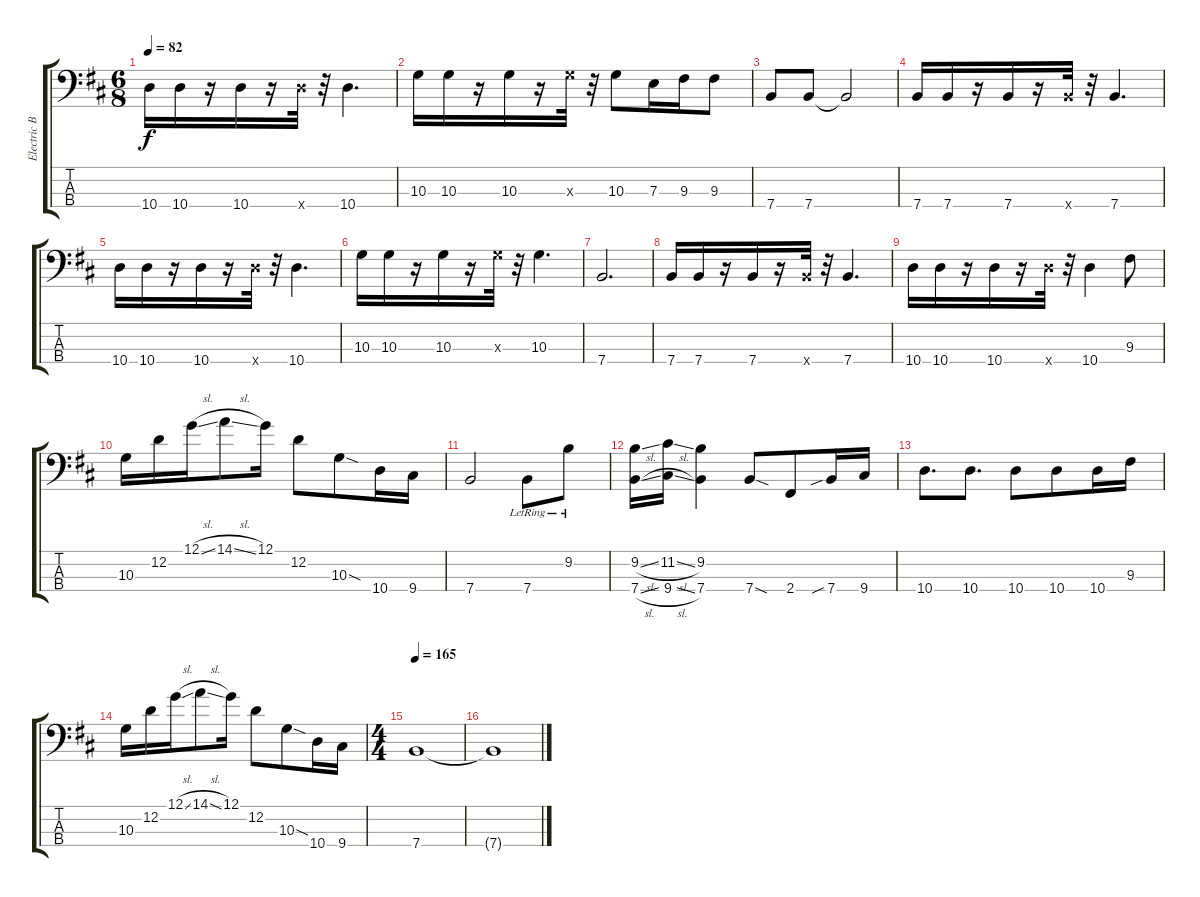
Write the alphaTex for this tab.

\track ("Electric Bass" "Electric B") {instrument electricbassfinger}
\staff {score tabs}
\tuning (G2 D2 A1 E1) {hide}
\ts (6 8)
\tempo 82
\clef f4
\ks d
10.4.16{dy f} 10.4.16 r.16 10.4.16 r.16 10.4{x}.32 r.32 10.4.4{d} |
10.3.16 10.3.16 r.16 10.3.16 r.16 10.3{x}.32 r.32 10.3.8 7.3.16 9.3.16 9.3.8 |
7.4.8 7.4.8 7.4{t}.2 |
7.4.16 7.4.16 r.16 7.4.16 r.16 7.4{x}.32 r.32 7.4.4{d} |
10.4.16 10.4.16 r.16 10.4.16 r.16 10.4{x}.32 r.32 10.4.4{d} |
10.3.16 10.3.16 r.16 10.3.16 r.16 10.3{x}.32 r.32 10.3.4{d} |
7.4.2{d} |
7.4.16 7.4.16 r.16 7.4.16 r.16 7.4{x}.32 r.32 7.4.4{d} |
10.4.16 10.4.16 r.16 10.4.16 r.16 10.4{x}.32 r.32 10.4.4 9.3.8 |
10.3.16 12.2.16 12.1{sl}.16 14.1{sl}.8 12.1.16 12.2.8 10.3{sod}.8 10.4.16 9.4.16 |
7.4.2 7.4{lr}.8 9.2{lr}.8 |
(9.2{sl} 7.4{sl}).16 (11.2{sl} 9.4{sl}).16 (9.2 7.4).4 7.4{sod}.8 2.4.8 7.4{sib}.16 9.4.16 |
10.4.8{d} 10.4.8{d} 10.4.8 10.4.8 10.4.16 9.3.16 |
10.3.16 12.2.16 12.1{sl}.16 14.1{sl}.8 12.1.16 12.2.8 10.3{sod}.8 10.4.16 9.4.16 |
\ts (4 4)
\tempo 165
7.4.1 |
7.4{t}.1
